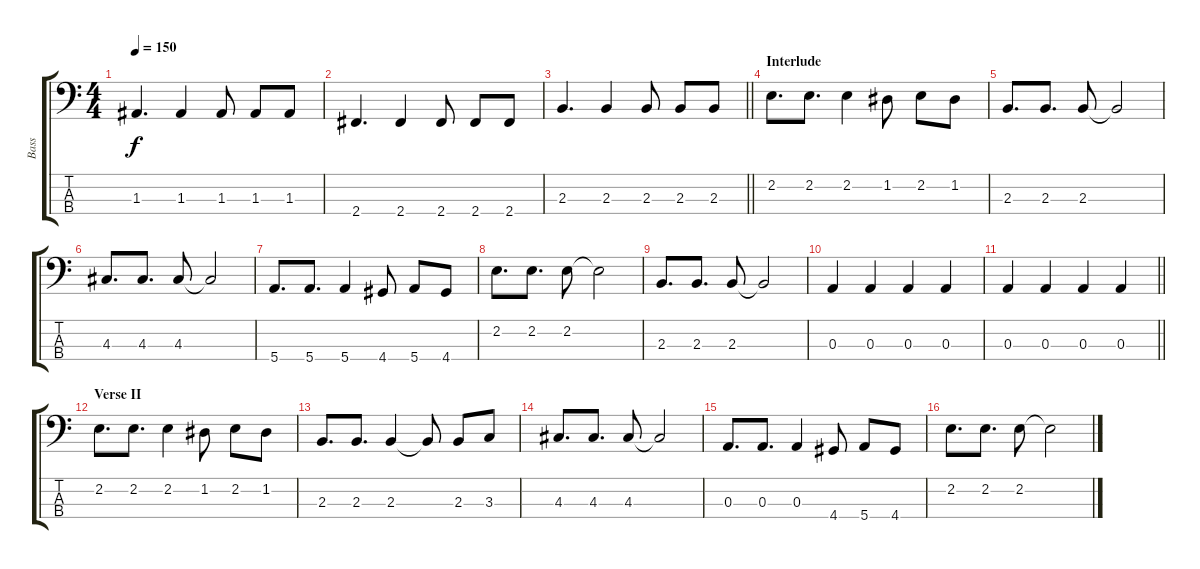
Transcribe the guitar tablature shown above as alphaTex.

\track ("Bass" "Bass") {instrument electricbassfinger}
\staff {score tabs}
\tuning (G2 D2 A1 E1) {hide}
\ts (4 4)
\tempo 150
\clef f4
\ks c
1.3.4{d dy f} 1.3.4 1.3.8 1.3.8 1.3.8 |
2.4.4{d} 2.4.4 2.4.8 2.4.8 2.4.8 |
\barLineRight lightlight
2.3.4{d} 2.3.4 2.3.8 2.3.8 2.3.8 |
\section ("" "Interlude")
2.2.8{d} 2.2.8{d} 2.2.4 1.2.8 2.2.8 1.2.8 |
2.3.8{d} 2.3.8{d} 2.3.8 2.3{t}.2 |
4.3.8{d} 4.3.8{d} 4.3.8 4.3{t}.2 |
5.4.8{d} 5.4.8{d} 5.4.4 4.4.8 5.4.8 4.4.8 |
2.2.8{d} 2.2.8{d} 2.2.8 2.2{t}.2 |
2.3.8{d} 2.3.8{d} 2.3.8 2.3{t}.2 |
0.3.4 0.3.4 0.3.4 0.3.4 |
\barLineRight lightlight
0.3.4 0.3.4 0.3.4 0.3.4 |
\section ("" "Verse II")
2.2.8{d} 2.2.8{d} 2.2.4 1.2.8 2.2.8 1.2.8 |
2.3.8{d} 2.3.8{d} 2.3.4 2.3{t}.8 2.3.8 3.3.8 |
4.3.8{d} 4.3.8{d} 4.3.8 4.3{t}.2 |
0.3.8{d} 0.3.8{d} 0.3.4 4.4.8 5.4.8 4.4.8 |
2.2.8{d} 2.2.8{d} 2.2.8 2.2{t}.2
